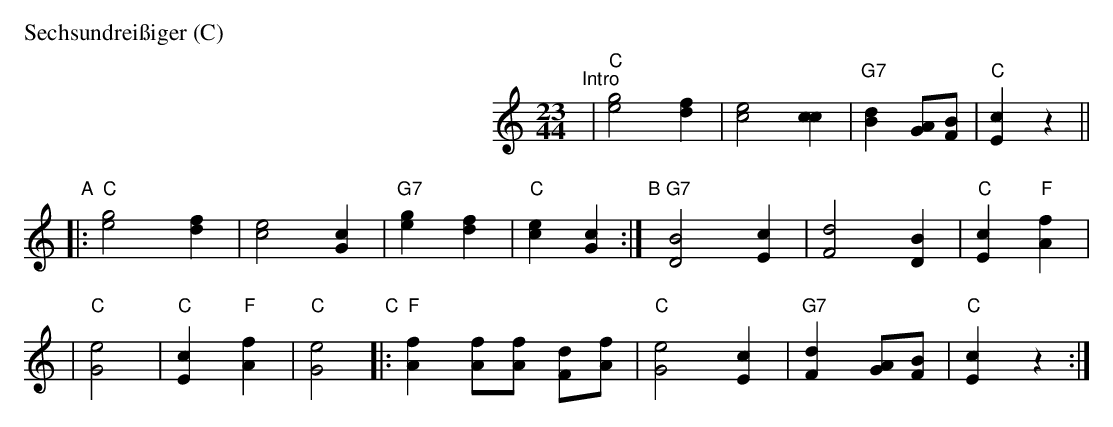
X:1
P: Sechsundrei\ssiger (C)
M: 23/44
L: 1/8
K: C
"^Intro"\
| "C"[g4e4] [f2d2] | [e4c4] [c2c2] \
| "G7"[d2B2] [AG][BF] | "C"[c2E2] z2 ||
"A"\
|:"C"[g4e4] [f2d2] | [e4c4] [c2G2] \
| "G7"[g2e2] [f2d2] | "C"[e2c2] [c2G2] :| \
"B"\
[|]"G7"[B4D4] [c2E2] | [d4F4] [B2D2] | "C"[c2E2] "F"[f2A2] |
| "C"[e4G4] | "C"[c2E2] "F"[f2A2] | "C"[e4G4] \
"C"\
|:"F"[f2A2] [fA][fA] [dF][fA] | "C"[e4G4] [c2E2] \
| "G7"[d2F2] [AG][BF] | "C"[c2E2] z2 :|
